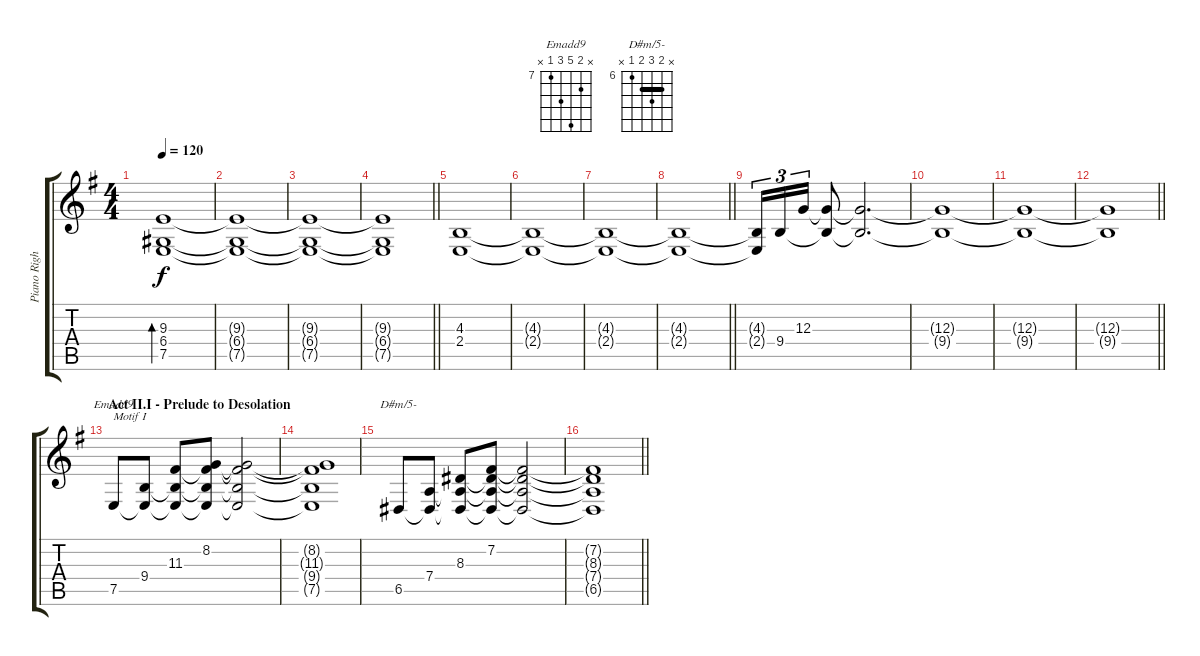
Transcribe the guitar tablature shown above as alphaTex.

\track ("Piano Right Standard" "Piano Righ") {instrument acousticgrandpiano}
\staff {score tabs}
\tuning (E4 B3 G3 D3 A2 E2) {hide}
\chord ("Emadd9" x 8 11 9 7 x) {firstfret 7}
\chord ("D#m/5-" x 7 8 7 6 x) {firstfret 6 barre 7}
\ts (4 4)
\tempo 120
\clef g2
\ks eminor
(9.3 6.4 7.5).1{bd 480 dy f} |
(9.3{t} 6.4{t} 7.5{t}).1 |
(9.3{t} 6.4{t} 7.5{t}).1 |
\barLineRight lightlight
(9.3{t} 6.4{t} 7.5{t}).1 |
\section ("" "")
(4.3 2.4).1 |
(4.3{t} 2.4{t}).1 |
(4.3{t} 2.4{t}).1 |
\barLineRight lightlight
(4.3{t} 2.4{t}).1 |
(4.3{t} 2.4{t}).16{tu (3 2)} 9.4.16{tu (3 2)} 12.3.16{tu (3 2)} (12.3{t} 9.4{t}).8 (12.3{t} 9.4{t}).2{d} |
(12.3{t} 9.4{t}).1 |
(12.3{t} 9.4{t}).1 |
\barLineRight lightlight
(12.3{t} 9.4{t}).1 |
\section ("" "Act II.I - Prelude to Desolation")
7.5.8{ch "Emadd9" txt "Motif I"} (9.4 7.5{t}).8 (11.3 9.4{t} 7.5{t}).8 (8.2 11.3{t} 9.4{t} 7.5{t}).8 (8.2{t} 11.3{t} 9.4{t} 7.5{t}).2 |
(8.2{t} 11.3{t} 9.4{t} 7.5{t}).1 |
6.5.8{ch "D#m/5-"} (7.4 6.5{t}).8 (8.3 7.4{t} 6.5{t}).8 (7.2 8.3{t} 7.4{t} 6.5{t}).8 (7.2{t} 8.3{t} 7.4{t} 6.5{t}).2 |
\barLineRight lightlight
(7.2{t} 8.3{t} 7.4{t} 6.5{t}).1
